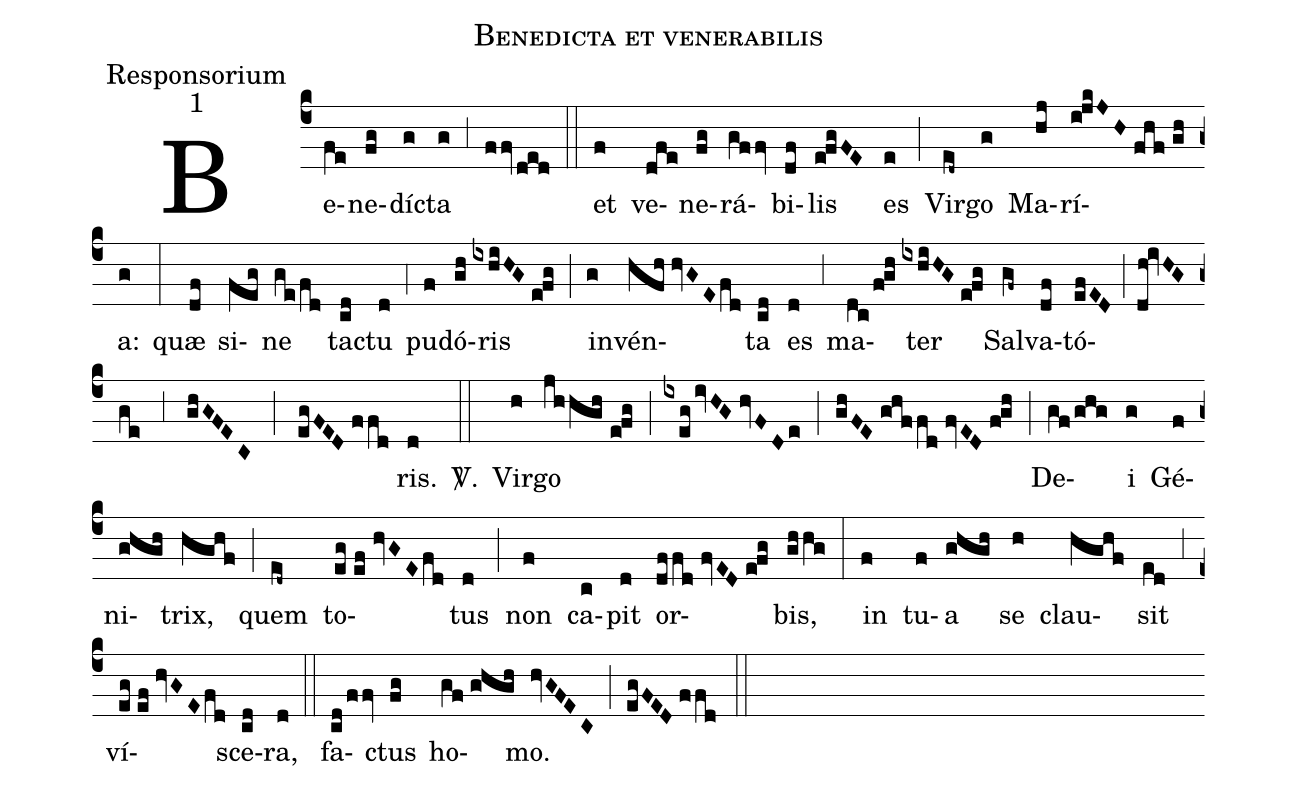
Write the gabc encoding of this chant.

name:Benedicta et venerabilis;
office-part:Responsorium;
mode:1;
%%
(c4) Be(fe)ne(fg)dí(g)cta(g) (;3) (ffv/ded) (::) et(f) ve(dfe)ne(fg)rá(gffv)bi(df)lis(e!fgFE) es(e) (;) Vir(ed~)go(g) Ma(hj)rí(i!jkJH//fhf//gh)a:(g) (:) quæ(df) si(feg)ne(ge/fd) ta(cd)ctu(d) (;4) pu(f)dó(gh)ris(ixhiHG//e!fg) (;) in(g)vén(hfh//hvGE/fd)ta(cd) es(d) (;3) ma(dc/f!gh)ter(ixhiHG//e!fg) Sal(gf~)va(df)tó(efED;dh!ivHGge;3ghGFEC;egFED//ffd)ris.(d) <sp>V/</sp>.(::) Vir(h)go(jhhgh//e!fg) (;) (ixeg/ivHG//hvFDe) (;) (ghFE//ghffd//fvED//f!gh) (;) De(gf/ghg)i(g) Gé(f)ni(ghgh)trix,(hghf) (;) quem(ed~) to(eg//ef//hvGE/fd)tus(d) (;) non(f) ca(c)pit(d) or(dffd//fvED//e!fg)bis,(ghhg) (:) in(f) tu(f)a(ghgh) se(h) clau(hghf)sit(ed) (;3) ví(eg//ef//hvGE/fd)sce(cd)ra,(d) (::) fa(cd/ffv)ctus(fg) ho(gf//ghgh)mo.(hvGFEC) (;) (egFED//ffd) (::)
